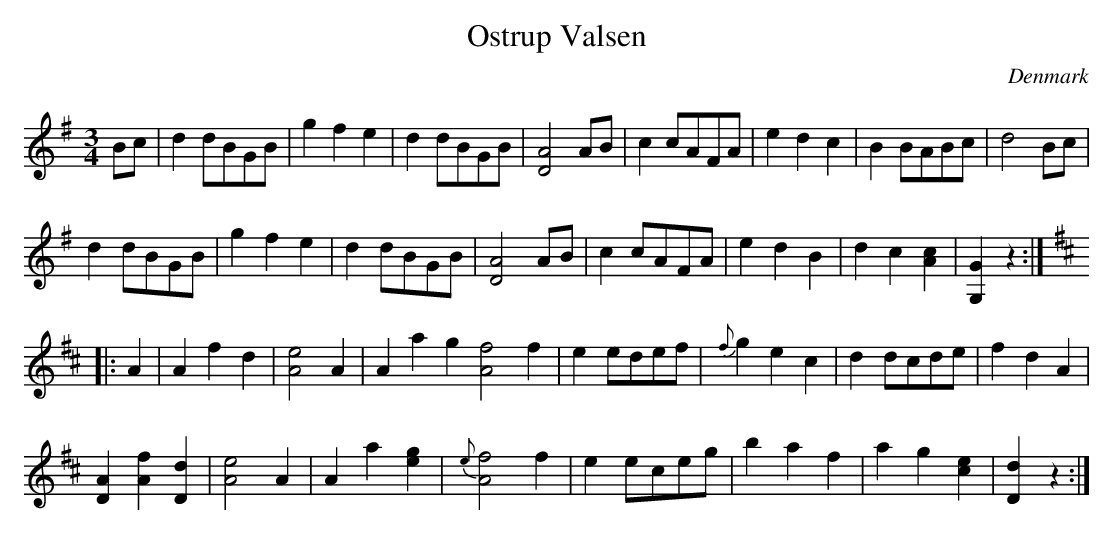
X:1
T:Ostrup Valsen
O:Denmark
M:3/4
K:G
Bc |\
d2 dBGB | g2 f2e2 | d2 dBGB | [D4A4] AB |\
c2 cAFA | e2 d2c2 | B2 BABc | d4 Bc |
d2 dBGB | g2 f2e2 | d2dBGB | [D4A4] AB |\
c2 cAFA | e2 d2B2 | d2c2[A2c2] | [G,2G2] z2 :|
K:D
|: A2 |\
A2 f2d2 | [A4e4] A2 | A2 a2g2 [A4f4] f2 | \
e2 edef | {f}g2 e2c2 | d2dcde | f2 d2A2 |
[D2A2][A2f2][D2d2] | [A4e4]A2 | \
A2a2[e2g2] | {e}[f4A4] f2 |\
e2eceg | b2a2f2 | a2g2[c2e2] | [D2d2]z2:|
